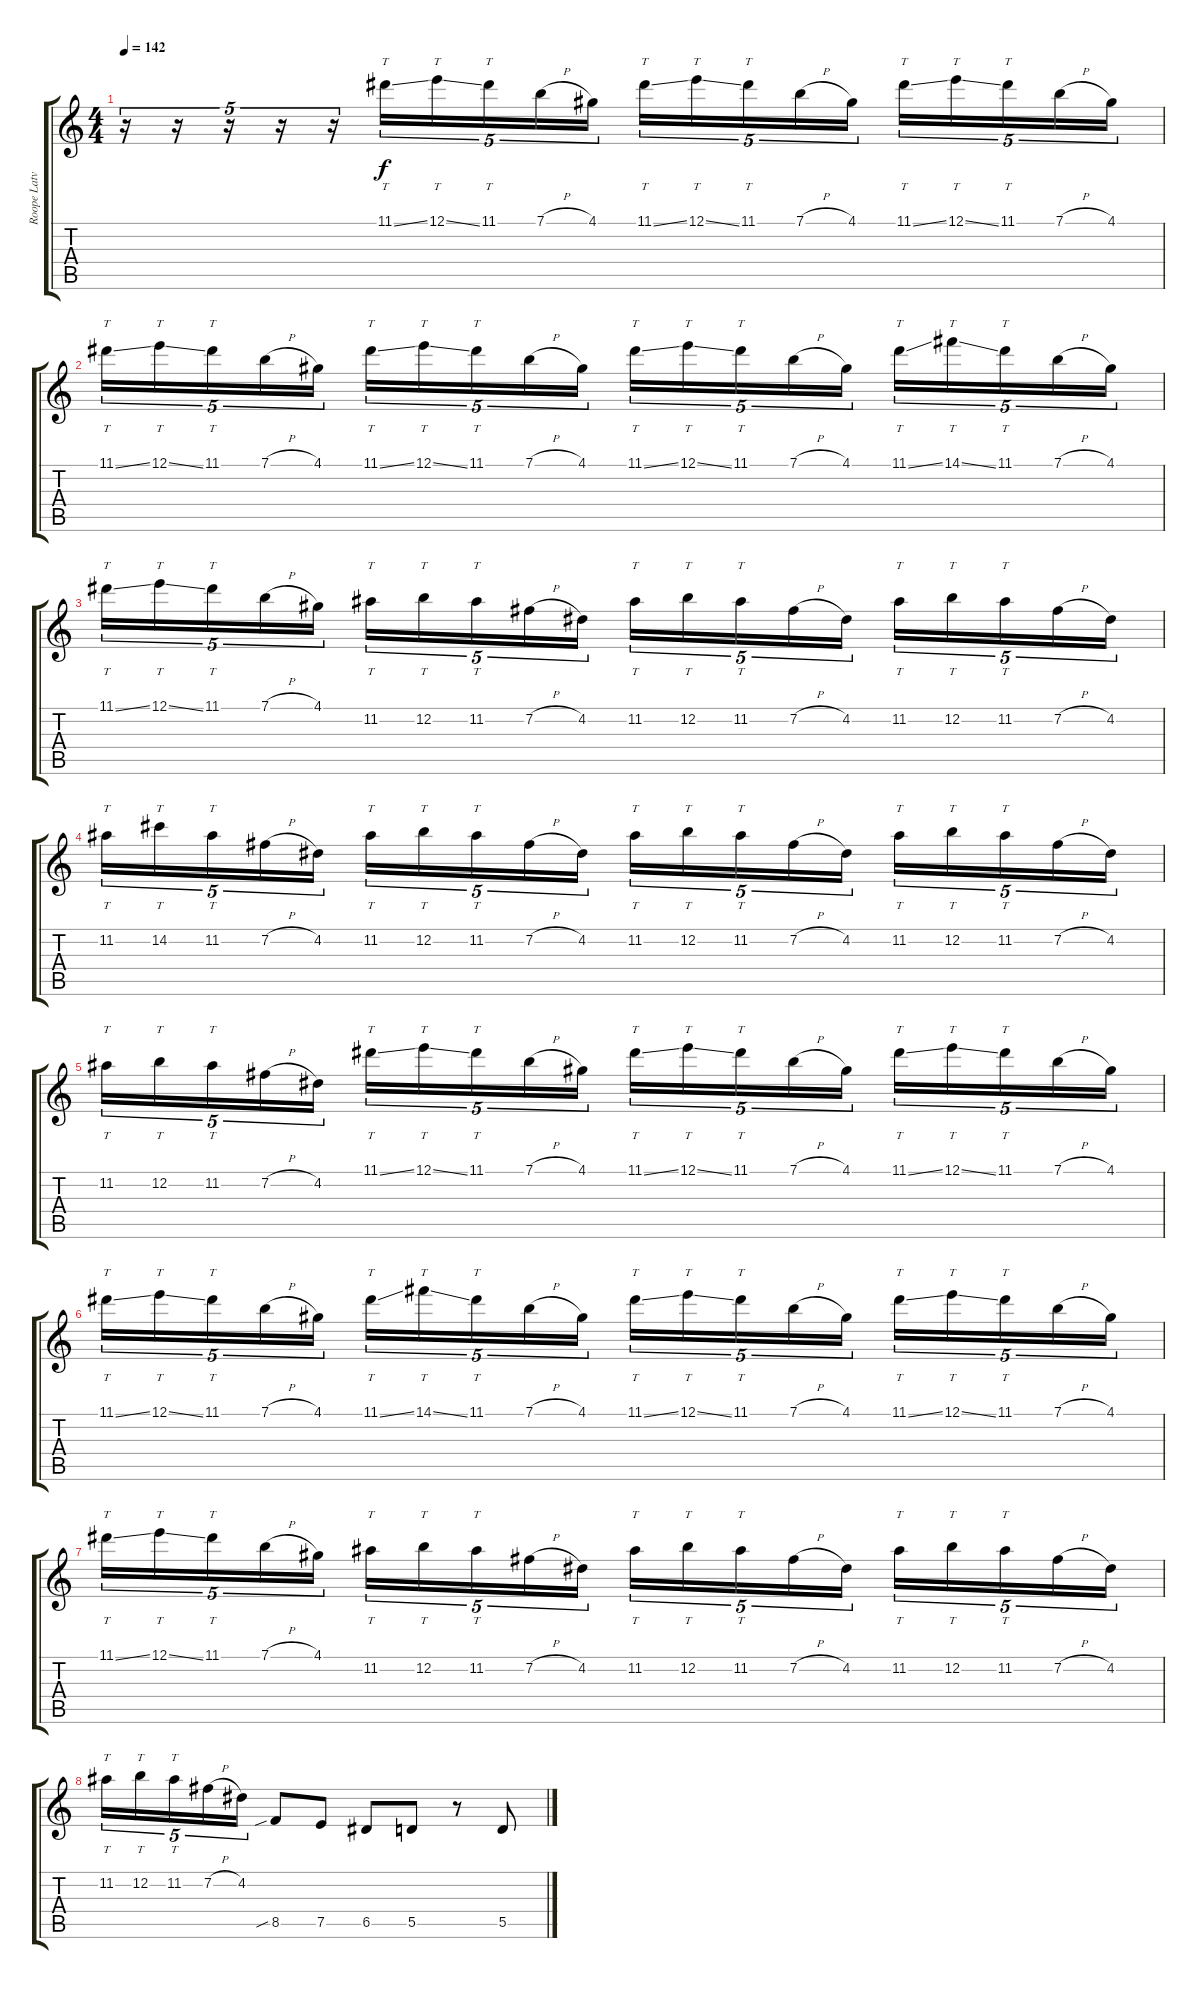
\track ("Roope Latvala (guitar I)" "Roope Latv") {instrument distortionguitar}
\staff {score tabs}
\tuning (E4 B3 G3 D3 A2 E2) {hide}
\ts (4 4)
\tempo 142
\clef g2
\ks c
r.16{tu (5 4) dy f} r.16{tu (5 4)} r.16{tu (5 4)} r.16{tu (5 4)} r.16{tu (5 4)} 11.1{ss}.16{tt tu (5 4)} 12.1{ss}.16{tt tu (5 4)} 11.1.16{tt tu (5 4)} 7.1{h}.16{tu (5 4)} 4.1.16{tu (5 4)} 11.1{ss}.16{tt tu (5 4)} 12.1{ss}.16{tt tu (5 4)} 11.1.16{tt tu (5 4)} 7.1{h}.16{tu (5 4)} 4.1.16{tu (5 4)} 11.1{ss}.16{tt tu (5 4)} 12.1{ss}.16{tt tu (5 4)} 11.1.16{tt tu (5 4)} 7.1{h}.16{tu (5 4)} 4.1.16{tu (5 4)} |
11.1{ss}.16{tt tu (5 4)} 12.1{ss}.16{tt tu (5 4)} 11.1.16{tt tu (5 4)} 7.1{h}.16{tu (5 4)} 4.1.16{tu (5 4)} 11.1{ss}.16{tt tu (5 4)} 12.1{ss}.16{tt tu (5 4)} 11.1.16{tt tu (5 4)} 7.1{h}.16{tu (5 4)} 4.1.16{tu (5 4)} 11.1{ss}.16{tt tu (5 4)} 12.1{ss}.16{tt tu (5 4)} 11.1.16{tt tu (5 4)} 7.1{h}.16{tu (5 4)} 4.1.16{tu (5 4)} 11.1{ss}.16{tt tu (5 4)} 14.1{ss}.16{tt tu (5 4)} 11.1.16{tt tu (5 4)} 7.1{h}.16{tu (5 4)} 4.1.16{tu (5 4)} |
11.1{ss}.16{tt tu (5 4)} 12.1{ss}.16{tt tu (5 4)} 11.1.16{tt tu (5 4)} 7.1{h}.16{tu (5 4)} 4.1.16{tu (5 4)} 11.2.16{tt tu (5 4)} 12.2.16{tt tu (5 4)} 11.2.16{tt tu (5 4)} 7.2{h}.16{tu (5 4)} 4.2.16{tu (5 4)} 11.2.16{tt tu (5 4)} 12.2.16{tt tu (5 4)} 11.2.16{tt tu (5 4)} 7.2{h}.16{tu (5 4)} 4.2.16{tu (5 4)} 11.2.16{tt tu (5 4)} 12.2.16{tt tu (5 4)} 11.2.16{tt tu (5 4)} 7.2{h}.16{tu (5 4)} 4.2.16{tu (5 4)} |
11.2.16{tt tu (5 4)} 14.2.16{tt tu (5 4)} 11.2.16{tt tu (5 4)} 7.2{h}.16{tu (5 4)} 4.2.16{tu (5 4)} 11.2.16{tt tu (5 4)} 12.2.16{tt tu (5 4)} 11.2.16{tt tu (5 4)} 7.2{h}.16{tu (5 4)} 4.2.16{tu (5 4)} 11.2.16{tt tu (5 4)} 12.2.16{tt tu (5 4)} 11.2.16{tt tu (5 4)} 7.2{h}.16{tu (5 4)} 4.2.16{tu (5 4)} 11.2.16{tt tu (5 4)} 12.2.16{tt tu (5 4)} 11.2.16{tt tu (5 4)} 7.2{h}.16{tu (5 4)} 4.2.16{tu (5 4)} |
11.2.16{tt tu (5 4)} 12.2.16{tt tu (5 4)} 11.2.16{tt tu (5 4)} 7.2{h}.16{tu (5 4)} 4.2.16{tu (5 4)} 11.1{ss}.16{tt tu (5 4)} 12.1{ss}.16{tt tu (5 4)} 11.1.16{tt tu (5 4)} 7.1{h}.16{tu (5 4)} 4.1.16{tu (5 4)} 11.1{ss}.16{tt tu (5 4)} 12.1{ss}.16{tt tu (5 4)} 11.1.16{tt tu (5 4)} 7.1{h}.16{tu (5 4)} 4.1.16{tu (5 4)} 11.1{ss}.16{tt tu (5 4)} 12.1{ss}.16{tt tu (5 4)} 11.1.16{tt tu (5 4)} 7.1{h}.16{tu (5 4)} 4.1.16{tu (5 4)} |
11.1{ss}.16{tt tu (5 4)} 12.1{ss}.16{tt tu (5 4)} 11.1.16{tt tu (5 4)} 7.1{h}.16{tu (5 4)} 4.1.16{tu (5 4)} 11.1{ss}.16{tt tu (5 4)} 14.1{ss}.16{tt tu (5 4)} 11.1.16{tt tu (5 4)} 7.1{h}.16{tu (5 4)} 4.1.16{tu (5 4)} 11.1{ss}.16{tt tu (5 4)} 12.1{ss}.16{tt tu (5 4)} 11.1.16{tt tu (5 4)} 7.1{h}.16{tu (5 4)} 4.1.16{tu (5 4)} 11.1{ss}.16{tt tu (5 4)} 12.1{ss}.16{tt tu (5 4)} 11.1.16{tt tu (5 4)} 7.1{h}.16{tu (5 4)} 4.1.16{tu (5 4)} |
11.1{ss}.16{tt tu (5 4)} 12.1{ss}.16{tt tu (5 4)} 11.1.16{tt tu (5 4)} 7.1{h}.16{tu (5 4)} 4.1.16{tu (5 4)} 11.2.16{tt tu (5 4)} 12.2.16{tt tu (5 4)} 11.2.16{tt tu (5 4)} 7.2{h}.16{tu (5 4)} 4.2.16{tu (5 4)} 11.2.16{tt tu (5 4)} 12.2.16{tt tu (5 4)} 11.2.16{tt tu (5 4)} 7.2{h}.16{tu (5 4)} 4.2.16{tu (5 4)} 11.2.16{tt tu (5 4)} 12.2.16{tt tu (5 4)} 11.2.16{tt tu (5 4)} 7.2{h}.16{tu (5 4)} 4.2.16{tu (5 4)} |
11.2.16{tt tu (5 4)} 12.2.16{tt tu (5 4)} 11.2.16{tt tu (5 4)} 7.2{h}.16{tu (5 4)} 4.2.16{tu (5 4)} 8.5{sib}.8 7.5.8 6.5.8 5.5.8 r.8 5.5.8
